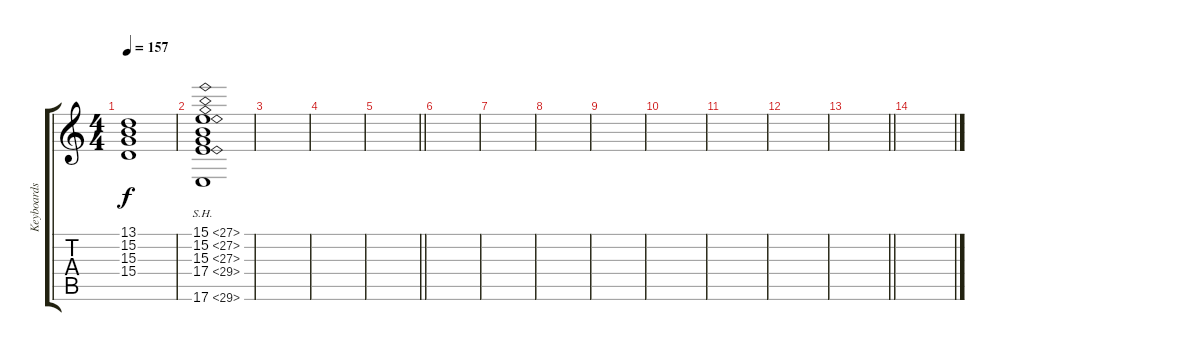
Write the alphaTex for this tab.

\track ("Keyboards" "Keyboards") {instrument lead1square}
\staff {score tabs}
\tuning (Db4 Ab3 E3 B2 Gb2 B1) {hide}
\ts (4 4)
\tempo 157
\clef g2
\ks c
(13.1{t} 15.2{t} 15.3{t} 15.4{t}).1{dy f volume 10} |
(15.1{sh 12} 15.2{sh 12} 15.3{sh 12} 17.4{sh 12} 17.6{sh 12}).1{volume 0 balance 8} |
|
|
\barLineRight lightlight
|
\section ("" "")
|
|
|
|
|
|
|
\barLineRight lightlight
|
\section ("" "")
